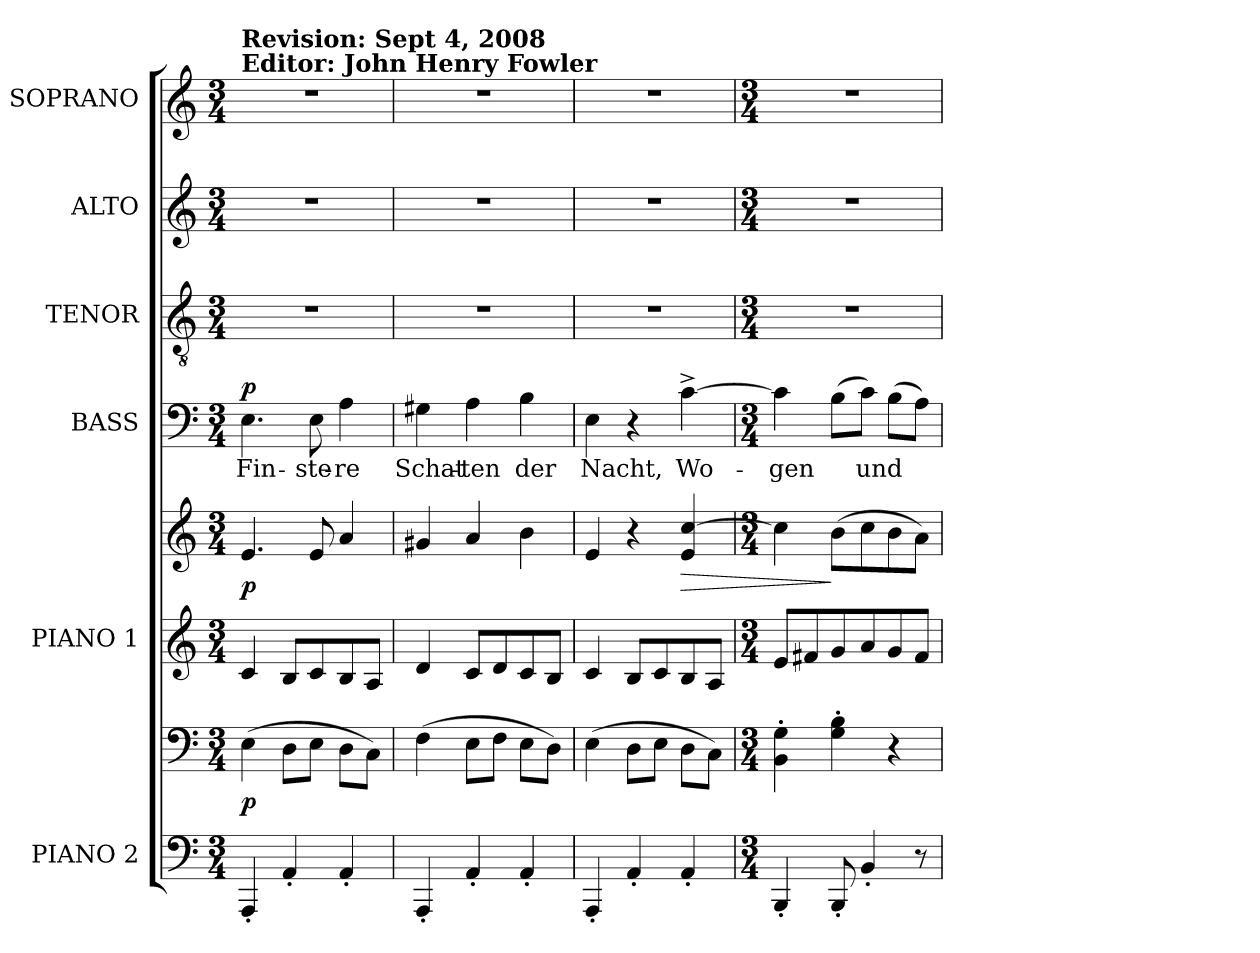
**kern	**kern	**dynam	**kern	**kern	**dynam	**kern	**text	**dynam	**kern	**kern	**kern
*part6	*part6	*part6	*part5	*part5	*part5	*part4	*part4	*part4	*part3	*part2	*part1
*staff8	*staff7	*staff7/8	*staff6	*staff5	*staff5/6	*staff4	*staff4	*staff4	*staff3	*staff2	*staff1
*I"PIANO 2	*	*	*I"PIANO 1	*	*	*I"BASS	*	*	*I"TENOR	*I"ALTO	*I"SOPRANO
*I'P 2	*	*	*I'P 1	*	*	*I'B.	*	*	*I'T.	*I'A.	*I'S.
!!LO:PB:g=z
*clefF4	*clefF4	*	*clefG2	*clefG2	*	*clefF4	*	*	*clefGv2	*clefG2	*clefG2
*	*	*	*	*	*	*	*	*	*ITrd7c12	*	*
*k[]	*k[]	*	*k[]	*k[]	*	*k[]	*	*	*k[]	*k[]	*k[]
*C:	*C:	*	*C:	*C:	*	*C:	*	*	*C:	*C:	*C:
*M3/4	*M3/4	*	*M3/4	*M3/4	*	*M3/4	*	*	*M3/4	*M3/4	*M3/4
*MM180	*MM180	*	*MM180	*MM180	*	*MM180	*	*	*MM180	*MM180	*MM180
=1	=1	=1	=1	=1	=1	=1	=1	=1	=1	=1	=1
!	!	!	!	!	!	!	!	!	!	!	!LO:TX:a:B:t=Editor&colon; John Henry Fowler
!	!	!	!	!	!	!	!	!	!	!	!LO:TX:a:B:t=Revision&colon;  Sept 4,  2008
!	!	!	!	!	!	!	!LO:LY:b:color=#000000	!	!LO:N:vis=1	!LO:N:vis=1	!LO:N:vis=1
4AAA'i/	(4Ei\	p	4ci/	4.ei/	p	4.Ei\	Fin-	p	2.r	2.r	2.r
4AA'i/	8Di\L	.	8Bi/L	.	.	.	.	.	.	.	.
!	!	!	!	!	!	!	!LO:LY:b:color=#000000	!	!	!	!
.	8Ei\J	.	8ci/	8ei/	.	8Ei\	-ste-	.	.	.	.
!	!	!	!	!	!	!	!LO:LY:b:color=#000000	!	!	!	!
4AA'i/	8Di\L	.	8Bi/	4ai/	.	4Ai\	-re	.	.	.	.
.	8Ci\J)	.	8Ai/J	.	.	.	.	.	.	.	.
=2	=2	=2	=2	=2	=2	=2	=2	=2	=2	=2	=2
!	!	!	!	!	!	!	!LO:LY:b:color=#000000	!	!LO:N:vis=1	!LO:N:vis=1	!LO:N:vis=1
4AAA'i/	(4Fi\	.	4di/	4g#Xi/	.	4G#Xi\	Schat-	.	2.r	2.r	2.r
!	!	!	!	!	!	!	!LO:LY:b:color=#000000	!	!	!	!
4AA'i/	8Ei\L	.	8ci/L	4ai/	.	4Ai\	-ten	.	.	.	.
.	8Fi\J	.	8di/	.	.	.	.	.	.	.	.
!	!	!	!	!	!	!	!LO:LY:b:color=#000000	!	!	!	!
4AA'i/	8Ei\L	.	8ci/	4bi\	.	4Bi\	der	.	.	.	.
.	8Di\J)	.	8Bi/J	.	.	.	.	.	.	.	.
=3	=3	=3	=3	=3	=3	=3	=3	=3	=3	=3	=3
!	!	!	!	!	!	!	!LO:LY:b:color=#000000	!	!LO:N:vis=1	!LO:N:vis=1	!LO:N:vis=1
4AAA'i/	(4Ei\	.	4ci/	4ei/	.	4Ei\	Nacht,	.	2.r	2.r	2.r
4AA'i/	8Di\L	.	8Bi/L	4r	.	4r	.	.	.	.	.
.	8Ei\J	.	8ci/	.	.	.	.	.	.	.	.
!	!	!	!	!	!LO:HP:b	!	!	!	!	!	!
!	!	!	!	!	!	!	!LO:LY:b:color=#000000	!	!	!	!
4AA'i/	8Di\L	.	8Bi/	4ei/ [4cci	>	[4c^i\	Wo-	.	.	.	.
.	8Ci\J)	.	8Ai/J	.	.	.	.	.	.	.	.
=4	=4	=4	=4	=4	=4	=4	=4	=4	=4	=4	=4
*M3/4	*M3/4	*	*M3/4	*M3/4	*	*M3/4	*	*	*M3/4	*M3/4	*M3/4
!	!	!	!	!	!	!	!LO:LY:b:color=#000000	!	!LO:N:vis=1	!LO:N:vis=1	!LO:N:vis=1
4BBB'i/	4BBi\' 4Gi'	.	8ei/L	4cci\]	.	4ci\]	-gen	.	2.r	2.r	2.r
.	.	.	8f#Xi/	.	.	.	.	.	.	.	.
8BBB'i/	4Gi\' 4Bi'	.	8gi/	(8bi\L	]	(8Bi\L	.	.	.	.	.
!	!	!	!	!	!	!	!LO:LY:b:color=#000000	!	!	!	!
4BB'i/	.	.	8ai/	8cci\	.	8ci\J)	und	.	.	.	.
.	4r	.	8gi/	8bi\	.	(8Bi\L	.	.	.	.	.
8r	.	.	8f#i/J	8ai\J)	.	8Ai\J)	.	.	.	.	.
=	=	=	=	=	=	=	=	=	=	=	=
*-	*-	*-	*-	*-	*-	*-	*-	*-	*-	*-	*-
